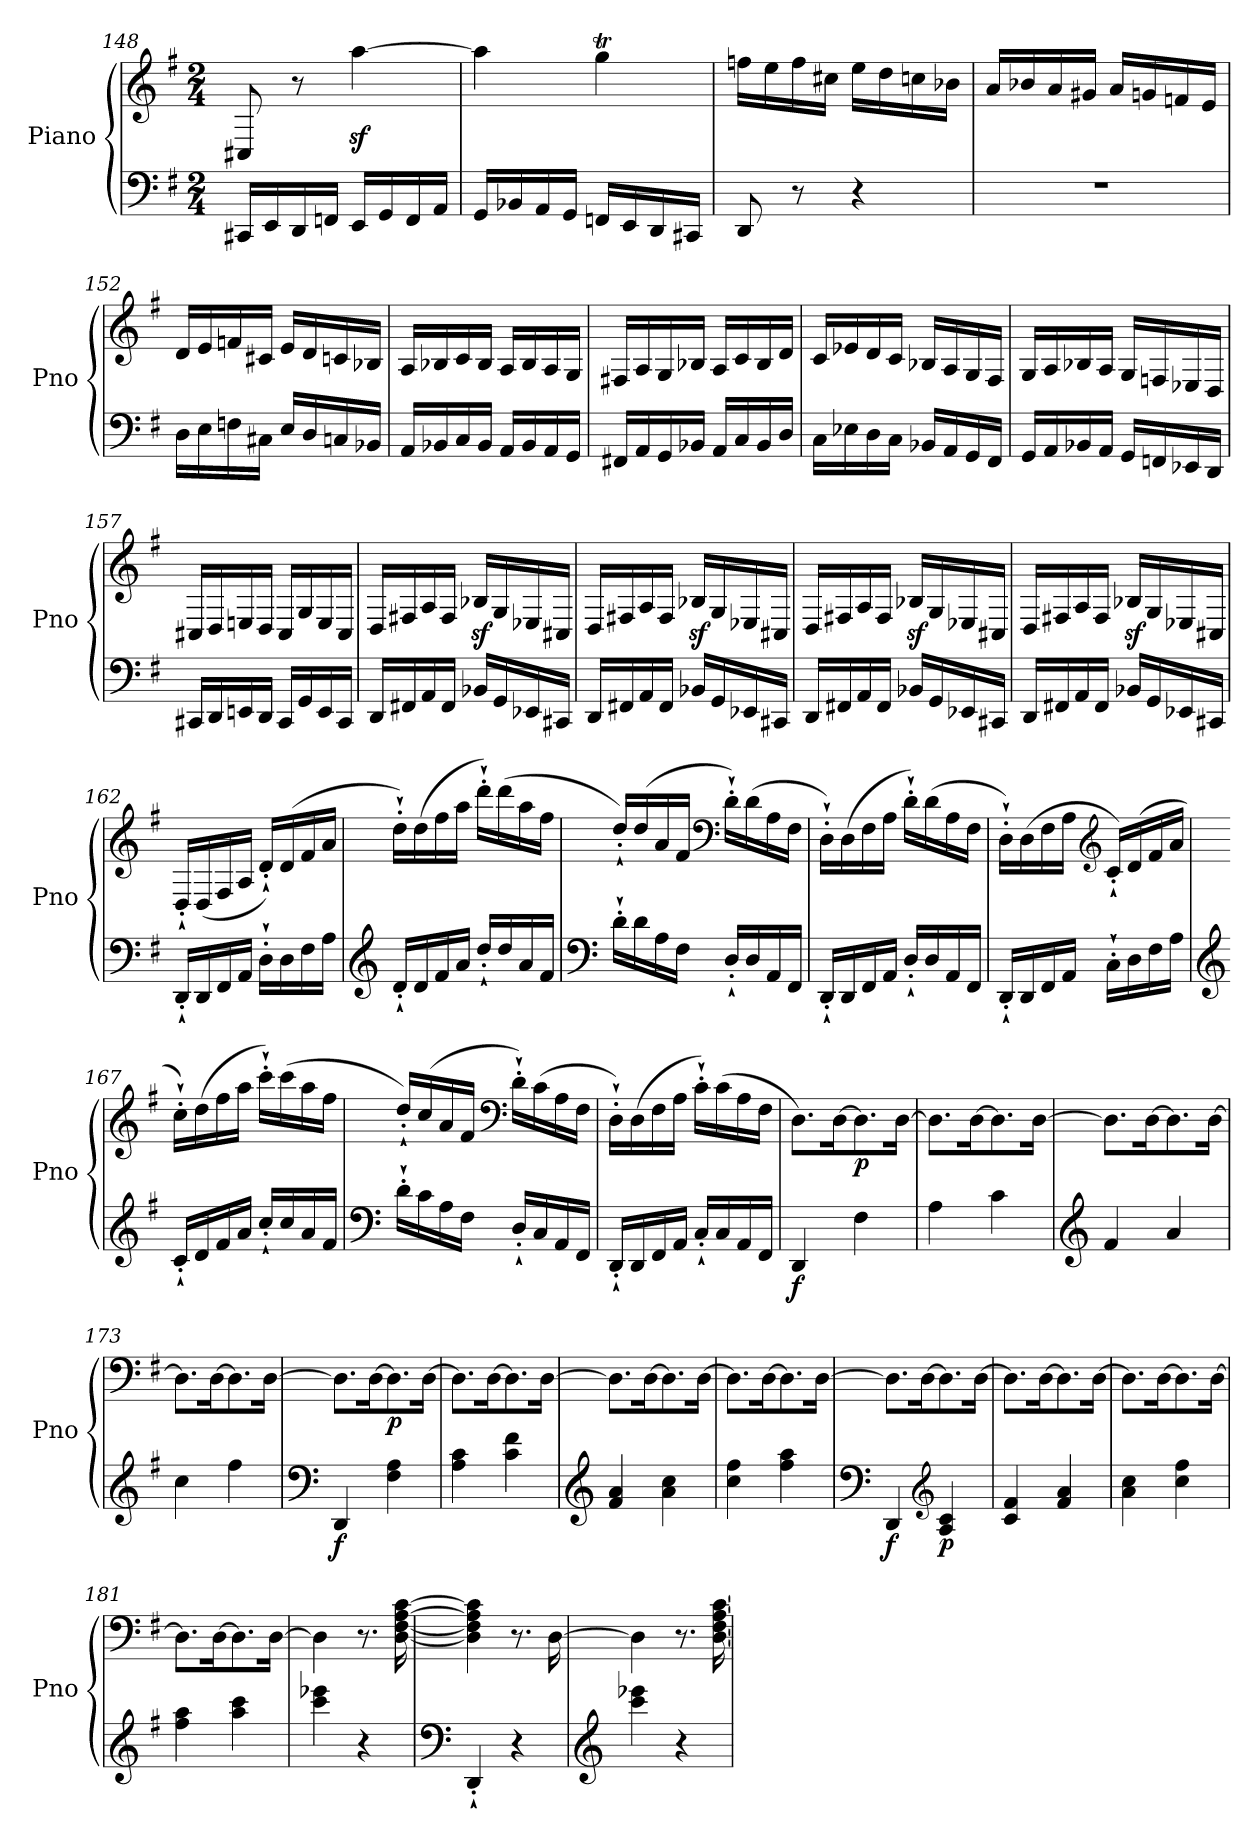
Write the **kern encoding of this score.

**kern	**kern	**dynam
*part1	*part1	*part1
*staff2	*staff1	*staff1/2
*I"Piano	*	*
*I'Pno	*	*
*clefF4	*clefG2	*
*k[f#]	*k[f#]	*
*G:	*G:	*
*M2/4	*M2/4	*
=148	=148	=148
16CC#X/LL	8C#X/	.
16EE/	.	.
16DD/	8r	.
16FFn/JJ	.	.
16EE/LL	[4aaz<\	.
16GG/	.	.
16FF/	.	.
16AA/JJ	.	.
=149	=149	=149
16GG/LL	4aa\]	.
16BB-X/	.	.
16AA/	.	.
16GG/JJ	.	.
16FFn/LL	4ggT\	.
16EE/	.	.
16DD/	.	.
16CC#X/JJ	.	.
=150	=150	=150
8DD/	16ffn\LL	.
.	16ee\	.
8r	16ff\	.
.	16cc#X\JJ	.
4r	16ee\LL	.
.	16dd\	.
.	16ccn\	.
.	16b-X\JJ	.
=151	=151	=151
2r	16a/LL	.
.	16b-X/	.
.	16a/	.
.	16g#X/JJ	.
.	16a/LL	.
.	16gn/	.
.	16fn/	.
.	16e/JJ	.
=152	=152	=152
16D\LL	16d/LL	.
16E\	16e/	.
16Fn\	16fn/	.
16C#X\JJ	16c#X/JJ	.
16E/LL	16e/LL	.
16D/	16d/	.
16Cn/	16cn/	.
16BB-X/JJ	16B-X/JJ	.
=153	=153	=153
16AA/LL	16A/LL	.
16BB-X/	16B-X/	.
16C/	16c/	.
16BB-/JJ	16B-/JJ	.
16AA/LL	16A/LL	.
16BB-/	16B-/	.
16AA/	16A/	.
16GG/JJ	16G/JJ	.
=154	=154	=154
16FF#X/LL	16F#X/LL	.
16AA/	16A/	.
16GG/	16G/	.
16BB-X/JJ	16B-X/JJ	.
16AA/LL	16A/LL	.
16C/	16c/	.
16BB-/	16B-/	.
16D/JJ	16d/JJ	.
=155	=155	=155
16C\LL	16c/LL	.
16E-X\	16e-X/	.
16D\	16d/	.
16C\JJ	16c/JJ	.
16BB-X/LL	16B-X/LL	.
16AA/	16A/	.
16GG/	16G/	.
16FF#/JJ	16F#/JJ	.
=156	=156	=156
16GG/LL	16G/LL	.
16AA/	16A/	.
16BB-X/	16B-X/	.
16AA/JJ	16A/JJ	.
16GG/LL	16G/LL	.
16FFn/	16Fn/	.
16EE-X/	16E-X/	.
16DD/JJ	16D/JJ	.
=157	=157	=157
16CC#X/LL	16C#X/LL	.
16DD/	16D/	.
16EEn/	16En/	.
16DD/JJ	16D/JJ	.
16CC#/LL	16C#/LL	.
16GG/	16G/	.
16EE/	16E/	.
16CC#/JJ	16C#/JJ	.
=158	=158	=158
16DD/LL	16D/LL	.
16FF#X/	16F#X/	.
16AA/	16A/	.
16FF#/JJ	16F#/JJ	.
16BB-X/LL	16B-Xz</LL	.
16GG/	16G/	.
16EE-X/	16E-X/	.
16CC#X/JJ	16C#X/JJ	.
=159	=159	=159
16DD/LL	16D/LL	.
16FF#X/	16F#X/	.
16AA/	16A/	.
16FF#/JJ	16F#/JJ	.
16BB-X/LL	16B-Xz</LL	.
16GG/	16G/	.
16EE-X/	16E-X/	.
16CC#X/JJ	16C#X/JJ	.
=160	=160	=160
16DD/LL	16D/LL	.
16FF#X/	16F#X/	.
16AA/	16A/	.
16FF#/JJ	16F#/JJ	.
16BB-X/LL	16B-Xz</LL	.
16GG/	16G/	.
16EE-X/	16E-X/	.
16CC#X/JJ	16C#X/JJ	.
=161	=161	=161
16DD/LL	16D/LL	.
16FF#X/	16F#X/	.
16AA/	16A/	.
16FF#/JJ	16F#/JJ	.
16BB-X/LL	16B-Xz</LL	.
16GG/	16G/	.
16EE-X/	16E-X/	.
16CC#X/JJ	16C#X/JJ	.
=162	=162	=162
16DD'`/LL	16D'`/LL	.
16DD/	(<16D/	.
16FF#/	16F#/	.
16AA/JJ	16A/JJ	.
16D'`\LL	16d'`/LL)	.
16D\	(<16d/	.
16F#\	16f#/	.
16A\JJ	16a/JJ	.
=163	=163	=163
*clefG2	*	*
16d'`/LL	16dd'`\LL)	.
16d/	(>16dd\	.
16f#/	16ff#\	.
16a/JJ	16aa\JJ	.
16dd'`/LL	16ddd'`\LL)	.
16dd/	(>16ddd\	.
16a/	16aa\	.
16f#/JJ	16ff#\JJ	.
=164	=164	=164
*clefF4	*	*
16d'`\LL	16dd'`/LL)	.
16d\	(>16dd/	.
16A\	16a/	.
16F#\JJ	16f#/JJ	.
*	*clefF4	*
16D'`/LL	16d'`\LL)	.
16D/	(>16d\	.
16AA/	16A\	.
16FF#/JJ	16F#\JJ	.
=165	=165	=165
16DD'`/LL	16D'`\LL)	.
16DD/	(>16D\	.
16FF#/	16F#\	.
16AA/JJ	16A\JJ	.
16D'`/LL	16d'`\LL)	.
16D/	(>16d\	.
16AA/	16A\	.
16FF#/JJ	16F#\JJ	.
=166	=166	=166
16DD'`/LL	16D'`\LL)	.
16DD/	(>16D\	.
16FF#/	16F#\	.
16AA/JJ	16A\JJ	.
*	*clefG2	*
16C'`\LL	16c'`/LL)	.
16D\	(<16d/	.
16F#\	16f#/	.
16A\JJ	16a/JJ	.
=167	=167	=167
*clefG2	*	*
16c'`/LL	16cc'`\LL)	.
16d/	(>16dd\	.
16f#/	16ff#\	.
16a/JJ	16aa\JJ	.
16cc'`/LL	16ccc'`\LL)	.
16cc/	(>16ccc\	.
16a/	16aa\	.
16f#/JJ	16ff#\JJ	.
=168	=168	=168
*clefF4	*	*
16d'`\LL	16dd'`/LL)	.
16c\	(>16cc/	.
16A\	16a/	.
16F#\JJ	16f#/JJ	.
*	*clefF4	*
16D'`/LL	16d'`\LL)	.
16C/	(>16c\	.
16AA/	16A\	.
16FF#/JJ	16F#\JJ	.
=169	=169	=169
16DD'`/LL	16D'`\LL)	.
16DD/	(>16D\	.
16FF#/	16F#\	.
16AA/JJ	16A\JJ	.
16C'`/LL	16c'`\LL)	.
16C/	(>16c\	.
16AA/	16A\	.
16FF#/JJ	16F#\JJ	.
=170	=170	=170
!	!	!LO:DY:b=2
4DD/	8.D\L)	f
.	[16D\K	.
!	!	!LO:DY:b
4F#\	8.D\]	p
.	[16D\Jk	.
=171	=171	=171
4A\	8.D\L]	.
.	[16D\K	.
4c\	8.D\]	.
.	[16D\Jk	.
=172	=172	=172
*clefG2	*	*
4f#/	8.D\L]	.
.	[16D\K	.
4a/	8.D\]	.
.	[16D\Jk	.
=173	=173	=173
4cc\	8.D\L]	.
.	[16D\K	.
4ff#\	8.D\]	.
.	[16D\Jk	.
=174	=174	=174
*clefF4	*	*
!	!	!LO:DY:b=2
4DD/	8.D\L]	f
.	[16D\K	.
!	!	!LO:DY:b
4F#\ 4A\	8.D\]	p
.	[16D\Jk	.
=175	=175	=175
4A\ 4c\	8.D\L]	.
.	[16D\K	.
4c\ 4f#\	8.D\]	.
.	[16D\Jk	.
=176	=176	=176
*clefG2	*	*
4f#/ 4a/	8.D\L]	.
.	[16D\K	.
4a\ 4cc\	8.D\]	.
.	[16D\Jk	.
=177	=177	=177
4cc\ 4ff#\	8.D\L]	.
.	[16D\K	.
4ff#\ 4aa\	8.D\]	.
.	[16D\Jk	.
=178	=178	=178
*clefF4	*	*
!	!	!LO:DY:b=2
4DD/	8.D\L]	f
.	[16D\K	.
*clefG2	*	*
!	!	!LO:DY:b=2
4A/ 4c/	8.D\]	p
.	[16D\Jk	.
=179	=179	=179
4c/ 4f#/	8.D\L]	.
.	[16D\K	.
4f#/ 4a/	8.D\]	.
.	[16D\Jk	.
=180	=180	=180
4a\ 4cc\	8.D\L]	.
.	[16D\K	.
4cc\ 4ff#\	8.D\]	.
.	[16D\Jk	.
=181	=181	=181
4ff#\ 4aa\	8.D\L]	.
.	[16D\K	.
4aa\ 4ccc\	8.D\]	.
.	[16D\Jk	.
=182	=182	=182
4ccc\ 4eee-X\	4D\]	.
4r	8.r	.
.	[16D\ [16F#\ [16A\ [16c\	.
=183	=183	=183
*clefF4	*	*
4DD'`/	4D\] 4F#\] 4A\] 4c\]	.
4r	8.r	.
.	[16D\	.
=184	=184	=184
*clefG2	*	*
4ccc\ 4eee-X\	4D\]	.
4r	8.r	.
.	[16D\ [16F#\ [16A\ [16c\	.
=	=	=
*-	*-	*-
